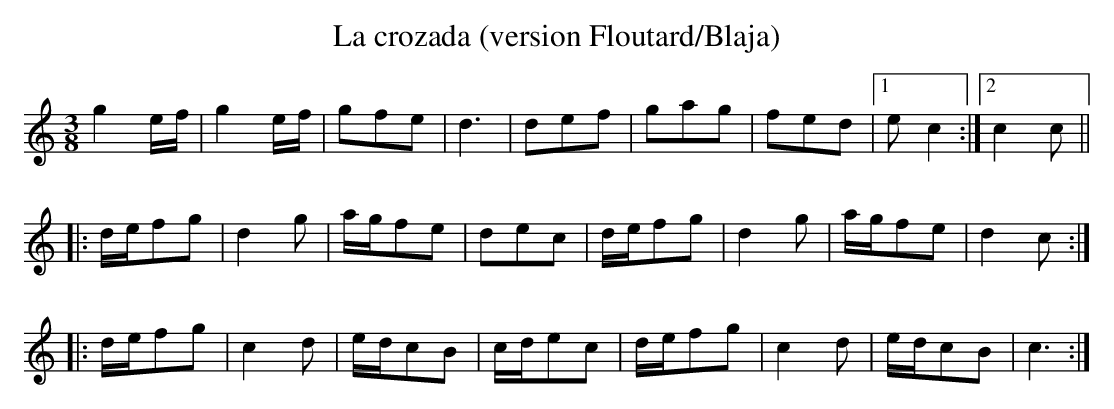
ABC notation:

X:1
T:La crozada (version Floutard/Blaja)
M:3/8
L:1/16
K:C
g4 ef| g4 ef| g2f2e2|d6|\
d2e2f2|g2a2g2|f2e2d2|1e2c4:|2c4c2||
|:def2g2|d4g2|agf2e2|d2e2c2|\
def2g2|d4g2|agf2e2|d4c2:|
|:def2g2|c4d2|edc2B2|cde2c2|\
def2g2|c4d2|edc2B2|c6:|
